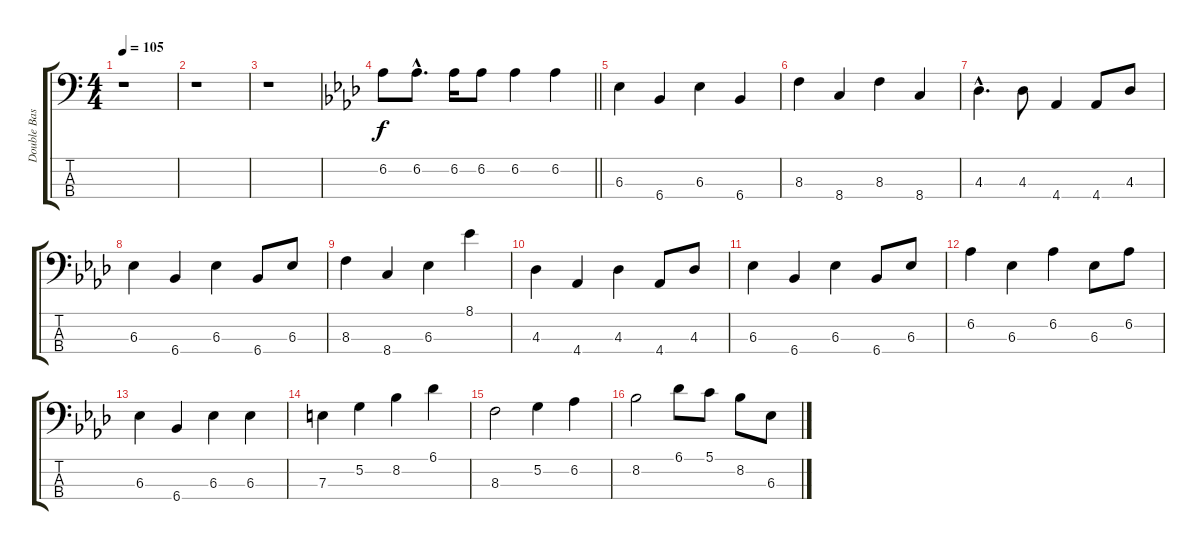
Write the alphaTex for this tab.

\track ("Double Bass" "Double Bas") {instrument electricbassfinger}
\staff {score tabs}
\tuning (G2 D2 A1 E1) {hide}
\ts (4 4)
\tempo 105
\clef f4
\ks c
r.1{dy f} |
r.1 |
r.1 |
\barLineRight lightlight
\ks ab
6.2.8 6.2{hac}.8{d} 6.2.16 6.2.8 6.2.4 6.2.4 |
6.3.4 6.4.4 6.3.4 6.4.4 |
8.3.4 8.4.4 8.3.4 8.4.4 |
4.3{hac}.4{d} 4.3.8 4.4.4 4.4.8 4.3.8 |
6.3.4 6.4.4 6.3.4 6.4.8 6.3.8 |
8.3.4 8.4.4 6.3.4 8.1.4 |
4.3.4 4.4.4 4.3.4 4.4.8 4.3.8 |
6.3.4 6.4.4 6.3.4 6.4.8 6.3.8 |
6.2.4 6.3.4 6.2.4 6.3.8 6.2.8 |
6.3.4 6.4.4 6.3.4 6.3.4 |
7.3.4 5.2.4 8.2.4 6.1.4 |
8.3.2 5.2.4 6.2.4 |
8.2.2 6.1.8 5.1.8 8.2.8 6.3.8
